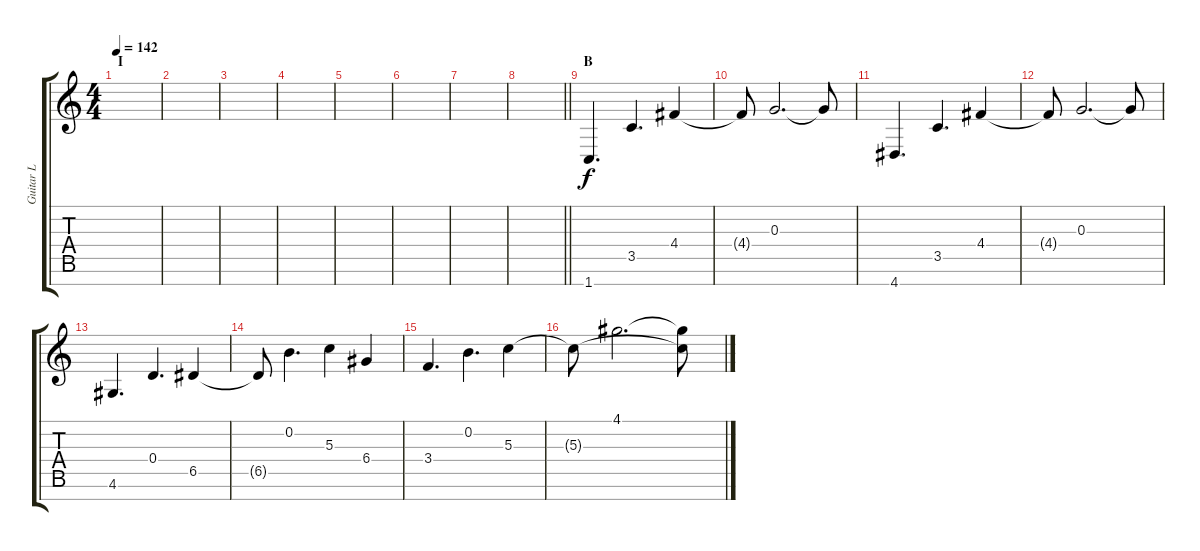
\track ("Guitar L" "Guitar L") {instrument distortionguitar}
\staff {score tabs}
\tuning (E4 B3 G3 D3 A2 E2 B1) {hide}
\ts (4 4)
\section ("" "I")
\tempo 142
\clef g2
\ks c
|
|
|
|
|
|
|
\barLineRight lightlight
|
\section ("" "B")
1.7.4{d volume 10 instrument distortionguitar} 3.5.4{d} 4.4.4 |
4.4{t}.8 0.3.2{d} 0.3{t}.8 |
4.7.4{d} 3.5.4{d} 4.4.4 |
4.4{t}.8 0.3.2{d} 0.3{t}.8 |
4.6.4{d} 0.4.4{d} 6.5.4 |
6.5{t}.8 0.2.4{d} 5.3.4 6.4.4 |
3.4.4{d} 0.2.4{d} 5.3.4 |
5.3{t}.8 4.1.2{d} (4.1{t} 5.3{t}).8
